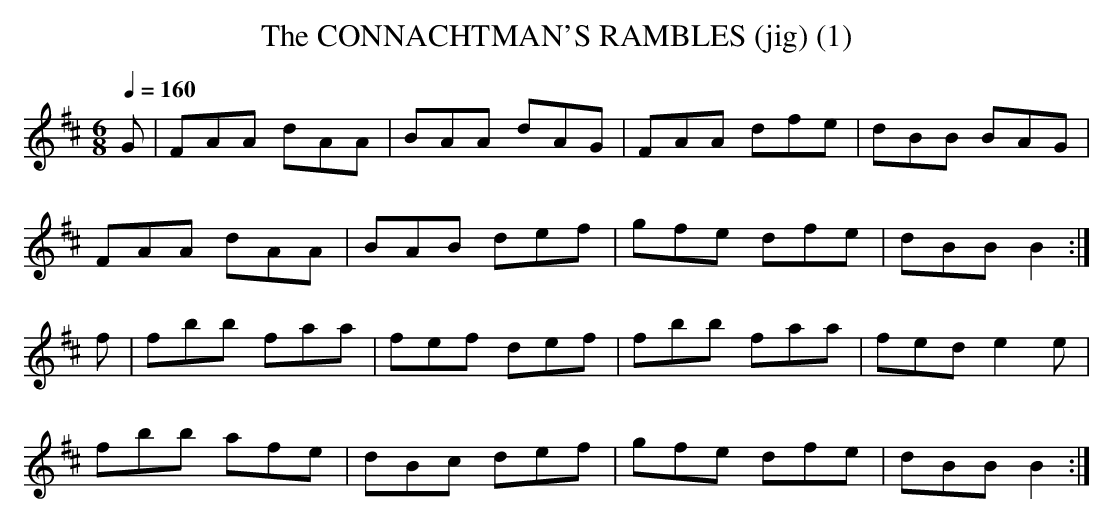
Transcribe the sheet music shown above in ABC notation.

X:1
T:CONNACHTMAN'S RAMBLES (jig) (1), The
Q:1/4=160
M:6/8
L:1/8
K:D
G|FAA dAA|BAA dAG|FAA dfe|dBB BAG|
FAA dAA|BAB def|gfe dfe|dBB B2 :|
f|fbb faa|fef def|fbb faa|fed e2e|
fbb afe|dBc def|gfe dfe|dBB B2 :|
